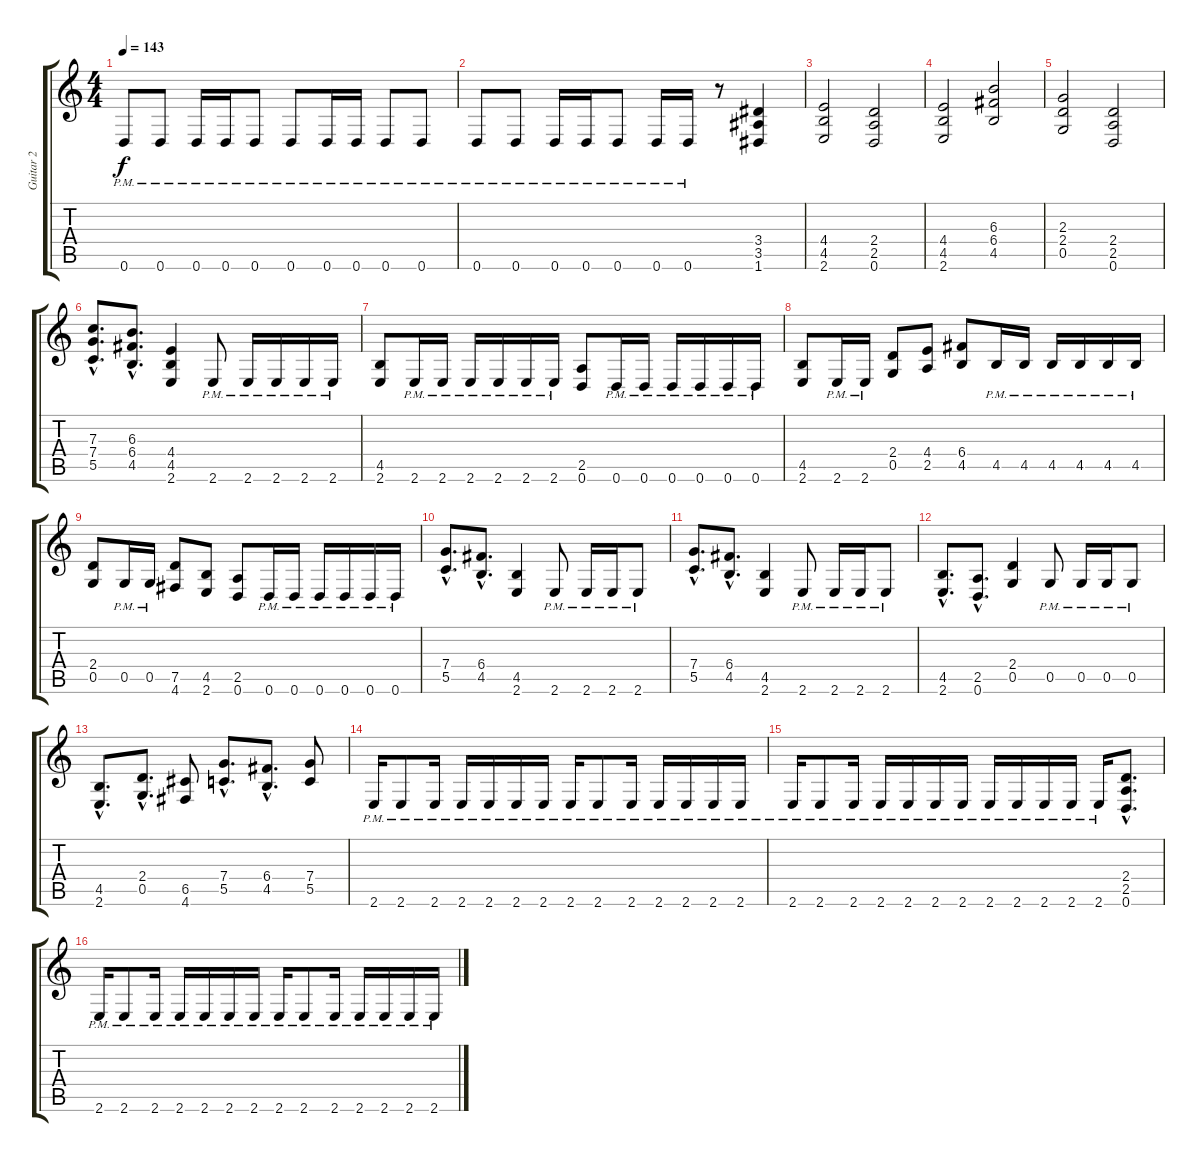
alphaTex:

\track ("Guitar 2" "Guitar 2") {instrument distortionguitar}
\staff {score tabs}
\tuning (D4 A3 F3 C3 G2 D2) {hide}
\ts (4 4)
\tempo 143
\clef g2
\ks c
0.6{pm}.8{dy f} 0.6{pm}.8 0.6{pm}.16 0.6{pm}.16 0.6{pm}.8 0.6{pm}.8 0.6{pm}.16 0.6{pm}.16 0.6{pm}.8 0.6{pm}.8 |
0.6{pm}.8 0.6{pm}.8 0.6{pm}.16 0.6{pm}.16 0.6{pm}.8 0.6{pm}.16 0.6{pm}.16 r.8 (3.4 3.5 1.6).4 |
(4.4 4.5 2.6).2 (2.4 2.5 0.6).2 |
(4.4 4.5 2.6).2 (6.3 6.4 4.5).2 |
(2.3 2.4 0.5).2 (2.4 2.5 0.6).2 |
(7.3{hac} 7.4{hac} 5.5{hac}).8{d} (6.3{hac} 6.4{hac} 4.5{hac}).8{d} (4.4 4.5 2.6).4 2.6{pm}.8 2.6{pm}.16 2.6{pm}.16 2.6{pm}.16 2.6{pm}.16 |
(4.5 2.6).8 2.6{pm}.16 2.6{pm}.16 2.6{pm}.16 2.6{pm}.16 2.6{pm}.16 2.6{pm}.16 (2.5 0.6).8 0.6{pm}.16 0.6{pm}.16 0.6{pm}.16 0.6{pm}.16 0.6{pm}.16 0.6{pm}.16 |
(4.5 2.6).8 2.6{pm}.16 2.6{pm}.16 (2.4 0.5).8 (4.4 2.5).8 (6.4 4.5).8 4.5{pm}.16 4.5{pm}.16 4.5{pm}.16 4.5{pm}.16 4.5{pm}.16 4.5{pm}.16 |
(2.4 0.5).8 0.5{pm}.16 0.5{pm}.16 (7.5 4.6).8 (4.5 2.6).8 (2.5 0.6).8 0.6{pm}.16 0.6{pm}.16 0.6{pm}.16 0.6{pm}.16 0.6{pm}.16 0.6{pm}.16 |
(7.4{hac} 5.5{hac}).8{d} (6.4{hac} 4.5{hac}).8{d} (4.5 2.6).4 2.6{pm}.8 2.6{pm}.16 2.6{pm}.16 2.6{pm}.8 |
(7.4{hac} 5.5{hac}).8{d} (6.4{hac} 4.5{hac}).8{d} (4.5 2.6).4 2.6{pm}.8 2.6{pm}.16 2.6{pm}.16 2.6{pm}.8 |
(4.5{hac} 2.6{hac}).8{d} (2.5{hac} 0.6{hac}).8{d} (2.4 0.5).4 0.5{pm}.8 0.5{pm}.16 0.5{pm}.16 0.5{pm}.8 |
(4.5{hac} 2.6{hac}).8{d} (2.4{hac} 0.5{hac}).8{d} (6.5 4.6).8 (7.4{hac} 5.5{hac}).8{d} (6.4{hac} 4.5{hac}).8{d} (7.4 5.5).8 |
2.6{pm}.16 2.6{pm}.8 2.6{pm}.16 2.6{pm}.16 2.6{pm}.16 2.6{pm}.16 2.6{pm}.16 2.6{pm}.16 2.6{pm}.8 2.6{pm}.16 2.6{pm}.16 2.6{pm}.16 2.6{pm}.16 2.6{pm}.16 |
2.6{pm}.16 2.6{pm}.8 2.6{pm}.16 2.6{pm}.16 2.6{pm}.16 2.6{pm}.16 2.6{pm}.16 2.6{pm}.16 2.6{pm}.16 2.6{pm}.16 2.6{pm}.16 2.6{pm}.16 (2.4{hac} 2.5{hac} 0.6{hac}).8{d} |
2.6{pm}.16 2.6{pm}.8 2.6{pm}.16 2.6{pm}.16 2.6{pm}.16 2.6{pm}.16 2.6{pm}.16 2.6{pm}.16 2.6{pm}.8 2.6{pm}.16 2.6{pm}.16 2.6{pm}.16 2.6{pm}.16 2.6{pm}.16
